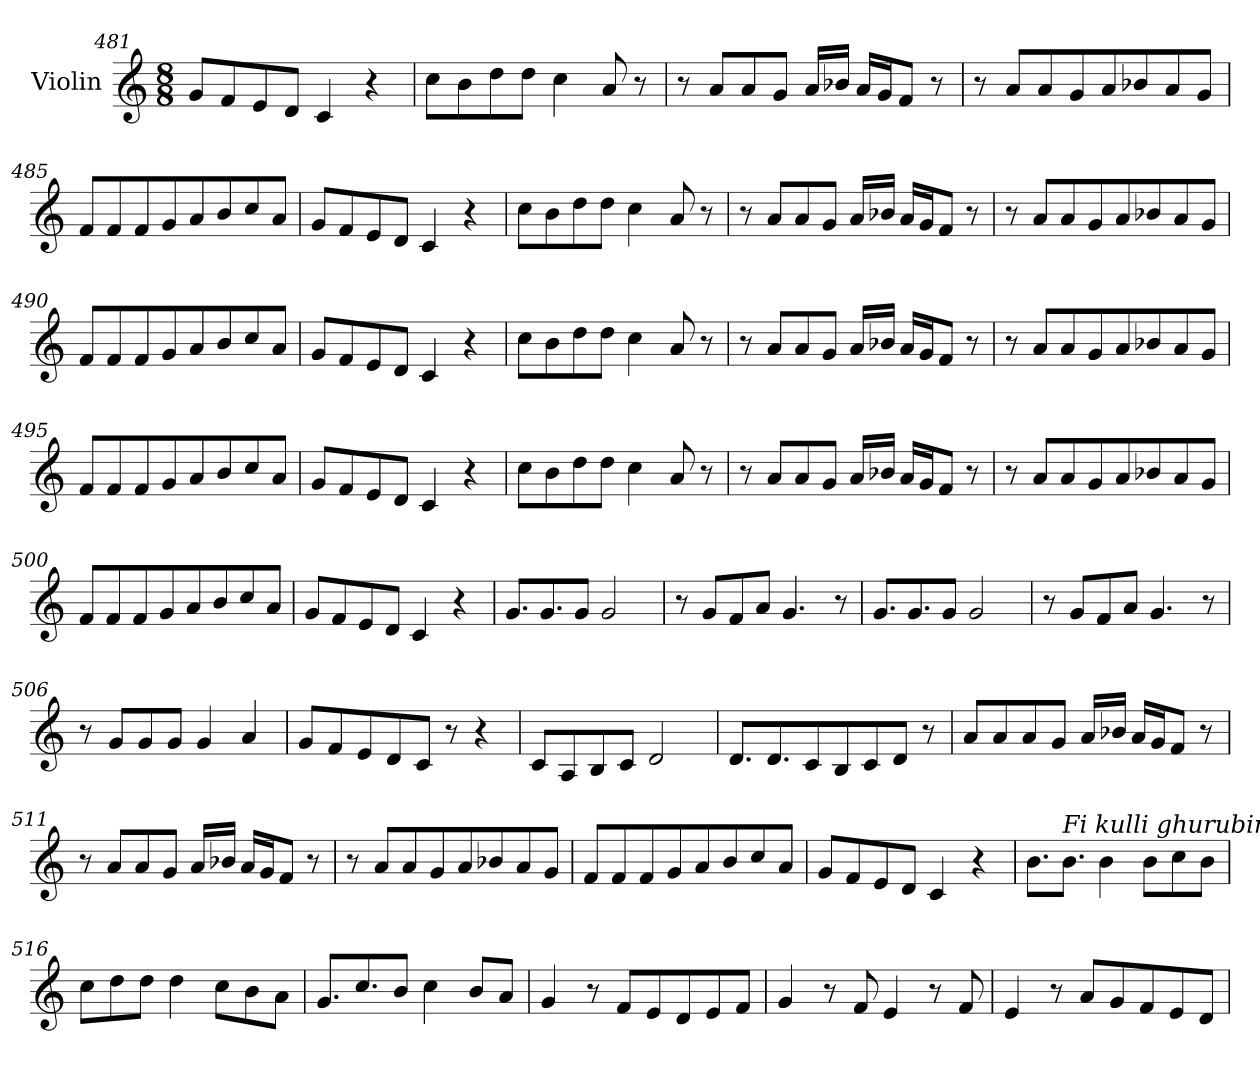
**kern
*part1
*staff1
*I"Violin
*clefG2
*k[]
*M8/8
=481
8g/L
8f/
8e/
8d/J
4c/
4r
=482
8cc\L
8b\
8dd\
8dd\J
4cc\
8a/
8r
!!LO:PB:g=z
=483
8r
8a/L
8a/
8g/J
16a/LL
16b-X/JJ
16a/LL
16g/J
8f/J
8r
=484
8r
8a/L
8a/
8g/
8a/
8b-X/
8a/
8g/J
=485
8f/L
8f/
8f/
8g/
8a/
8b/
8cc/
8a/J
=486
8g/L
8f/
8e/
8d/J
4c/
4r
!!LO:LB:g=z
=487
8cc\L
8b\
8dd\
8dd\J
4cc\
8a/
8r
=488
8r
8a/L
8a/
8g/J
16a/LL
16b-X/JJ
16a/LL
16g/J
8f/J
8r
=489
8r
8a/L
8a/
8g/
8a/
8b-X/
8a/
8g/J
=490
8f/L
8f/
8f/
8g/
8a/
8b/
8cc/
8a/J
!!LO:LB:g=z
=491
8g/L
8f/
8e/
8d/J
4c/
4r
=492
8cc\L
8b\
8dd\
8dd\J
4cc\
8a/
8r
=493
8r
8a/L
8a/
8g/J
16a/LL
16b-X/JJ
16a/LL
16g/J
8f/J
8r
=494
8r
8a/L
8a/
8g/
8a/
8b-X/
8a/
8g/J
!!LO:LB:g=z
=495
8f/L
8f/
8f/
8g/
8a/
8b/
8cc/
8a/J
=496
8g/L
8f/
8e/
8d/J
4c/
4r
=497
8cc\L
8b\
8dd\
8dd\J
4cc\
8a/
8r
=498
8r
8a/L
8a/
8g/J
16a/LL
16b-X/JJ
16a/LL
16g/J
8f/J
8r
!!LO:LB:g=z
=499
8r
8a/L
8a/
8g/
8a/
8b-X/
8a/
8g/J
=500
8f/L
8f/
8f/
8g/
8a/
8b/
8cc/
8a/J
=501
8g/L
8f/
8e/
8d/J
4c/
4r
=502
8.g/L
8.g/
8g/J
2g/
!!LO:LB:g=z
=503
8r
8g/L
8f/
8a/J
4.g/
8r
=504
8.g/L
8.g/
8g/J
2g/
=505
8r
8g/L
8f/
8a/J
4.g/
8r
=506
8r
8g/L
8g/
8g/J
4g/
4a/
=507
8g/L
8f/
8e/
8d/
8c/J
8r
4r
=508
8c/L
8A/
8B/
8c/J
2d/
!!LO:LB:g=z
=509
8.d/L
8.d/
8c/
8B/
8c/
8d/J
8r
=510
8a/L
8a/
8a/
8g/J
16a/LL
16b-X/JJ
16a/LL
16g/J
8f/J
8r
=511
8r
8a/L
8a/
8g/J
16a/LL
16b-X/JJ
16a/LL
16g/J
8f/J
8r
!!LO:LB:g=z
=512
8r
8a/L
8a/
8g/
8a/
8b-X/
8a/
8g/J
=513
8f/L
8f/
8f/
8g/
8a/
8b/
8cc/
8a/J
=514
8g/L
8f/
8e/
8d/J
4c/
4r
=515
8.b\L
!LO:TX:a:i:t=Fi kulli ghurubin
8.b\J
4b\
8b\L
8cc\
8b\J
!!LO:LB:g=z
=516
8cc\L
8dd\
8dd\J
4dd\
8cc\L
8b\
8a\J
=517
8.g/L
8.cc/
8b/J
4cc\
8b/L
8a/J
=518
4g/
8r
8f/L
8e/
8d/
8e/
8f/J
=519
4g/
8r
8f/
4e/
8r
8f/
!!LO:LB:g=z
=520
4e/
8r
8a/L
8g/
8f/
8e/
8d/J
=
*-
